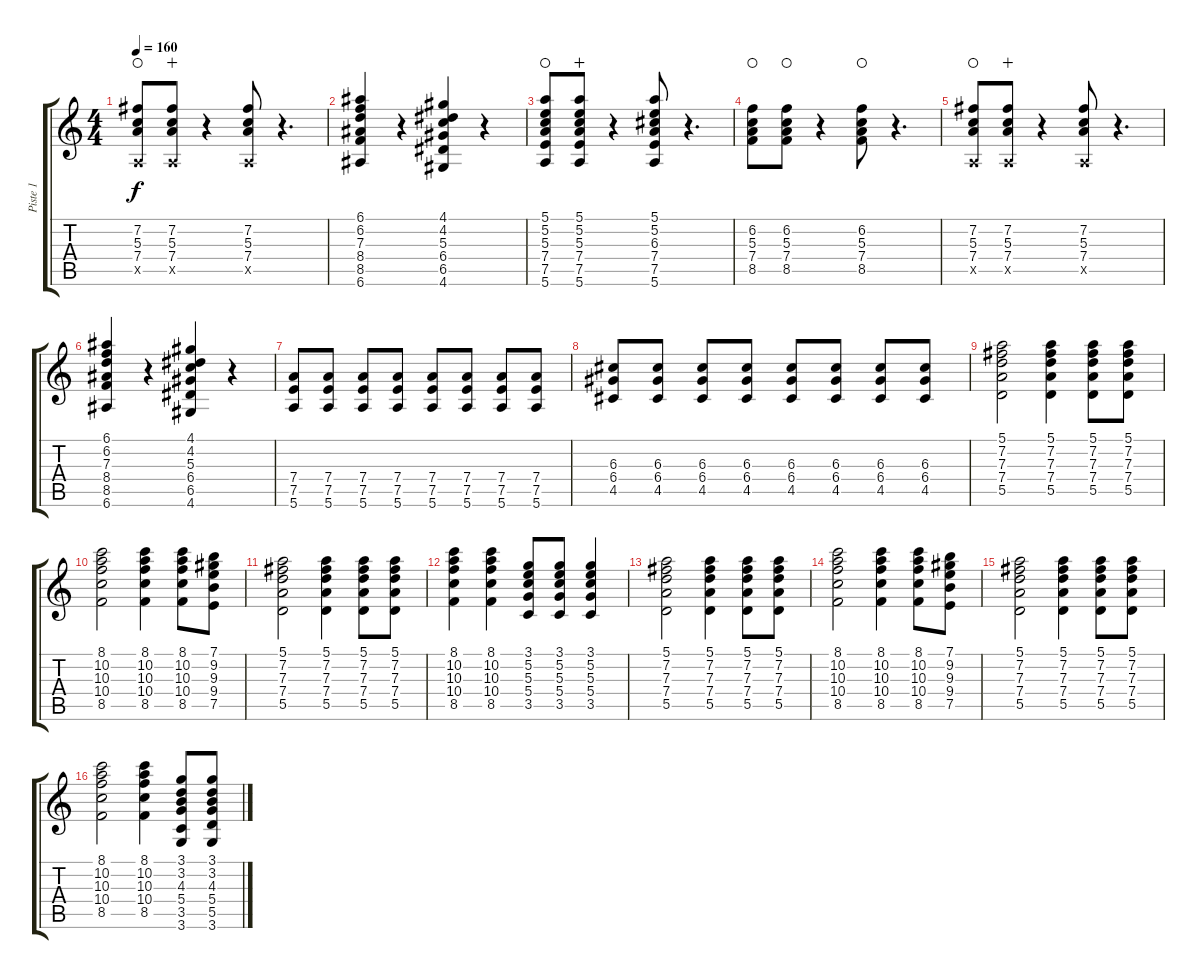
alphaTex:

\track ("Piste 1" "Piste 1") {instrument overdrivenguitar}
\staff {score tabs}
\tuning (E4 B3 G3 D3 A2 E2) {hide}
\ts (4 4)
\tempo 160
\clef g2
\ks c
(7.2 5.3 7.4 0.5{x}).8{dy f waho} (7.2 5.3 7.4 0.5{x}).8{wahc} r.4 (7.2 5.3 7.4 0.5{x}).8 r.4{d} |
(6.1 6.2 7.3 8.4 8.5 6.6).4 r.4 (4.1 4.2 5.3 6.4 6.5 4.6).4 r.4 |
(5.1 5.2 5.3 7.4 7.5 5.6).8{waho} (5.1 5.2 5.3 7.4 7.5 5.6).8{wahc} r.4 (5.1 5.2 6.3 7.4 7.5 5.6).8 r.4{d} |
(6.2 5.3 7.4 8.5).8{waho} (6.2 5.3 7.4 8.5).8{waho} r.4 (6.2 5.3 7.4 8.5).8{waho} r.4{d} |
(7.2 5.3 7.4 0.5{x}).8{waho} (7.2 5.3 7.4 0.5{x}).8{wahc} r.4 (7.2 5.3 7.4 0.5{x}).8 r.4{d} |
(6.1 6.2 7.3 8.4 8.5 6.6).4 r.4 (4.1 4.2 5.3 6.4 6.5 4.6).4 r.4 |
(7.4 7.5 5.6).8 (7.4 7.5 5.6).8 (7.4 7.5 5.6).8 (7.4 7.5 5.6).8 (7.4 7.5 5.6).8 (7.4 7.5 5.6).8 (7.4 7.5 5.6).8 (7.4 7.5 5.6).8 |
(6.3 6.4 4.5).8 (6.3 6.4 4.5).8 (6.3 6.4 4.5).8 (6.3 6.4 4.5).8 (6.3 6.4 4.5).8 (6.3 6.4 4.5).8 (6.3 6.4 4.5).8 (6.3 6.4 4.5).8 |
(5.1 7.2 7.3 7.4 5.5).2 (5.1 7.2 7.3 7.4 5.5).4 (5.1 7.2 7.3 7.4 5.5).8 (5.1 7.2 7.3 7.4 5.5).8 |
(8.1 10.2 10.3 10.4 8.5).2 (8.1 10.2 10.3 10.4 8.5).4 (8.1 10.2 10.3 10.4 8.5).8 (7.1 9.2 9.3 9.4 7.5).8 |
(5.1 7.2 7.3 7.4 5.5).2 (5.1 7.2 7.3 7.4 5.5).4 (5.1 7.2 7.3 7.4 5.5).8 (5.1 7.2 7.3 7.4 5.5).8 |
(8.1 10.2 10.3 10.4 8.5).4 (8.1 10.2 10.3 10.4 8.5).4 (3.1 5.2 5.3 5.4 3.5).8 (3.1 5.2 5.3 5.4 3.5).8 (3.1 5.2 5.3 5.4 3.5).4 |
(5.1 7.2 7.3 7.4 5.5).2 (5.1 7.2 7.3 7.4 5.5).4 (5.1 7.2 7.3 7.4 5.5).8 (5.1 7.2 7.3 7.4 5.5).8 |
(8.1 10.2 10.3 10.4 8.5).2 (8.1 10.2 10.3 10.4 8.5).4 (8.1 10.2 10.3 10.4 8.5).8 (7.1 9.2 9.3 9.4 7.5).8 |
(5.1 7.2 7.3 7.4 5.5).2 (5.1 7.2 7.3 7.4 5.5).4 (5.1 7.2 7.3 7.4 5.5).8 (5.1 7.2 7.3 7.4 5.5).8 |
(8.1 10.2 10.3 10.4 8.5).2 (8.1 10.2 10.3 10.4 8.5).4 (3.1 3.2 4.3 5.4 3.5 3.6).8 (3.1 3.2 4.3 5.4 5.5 3.6).8
